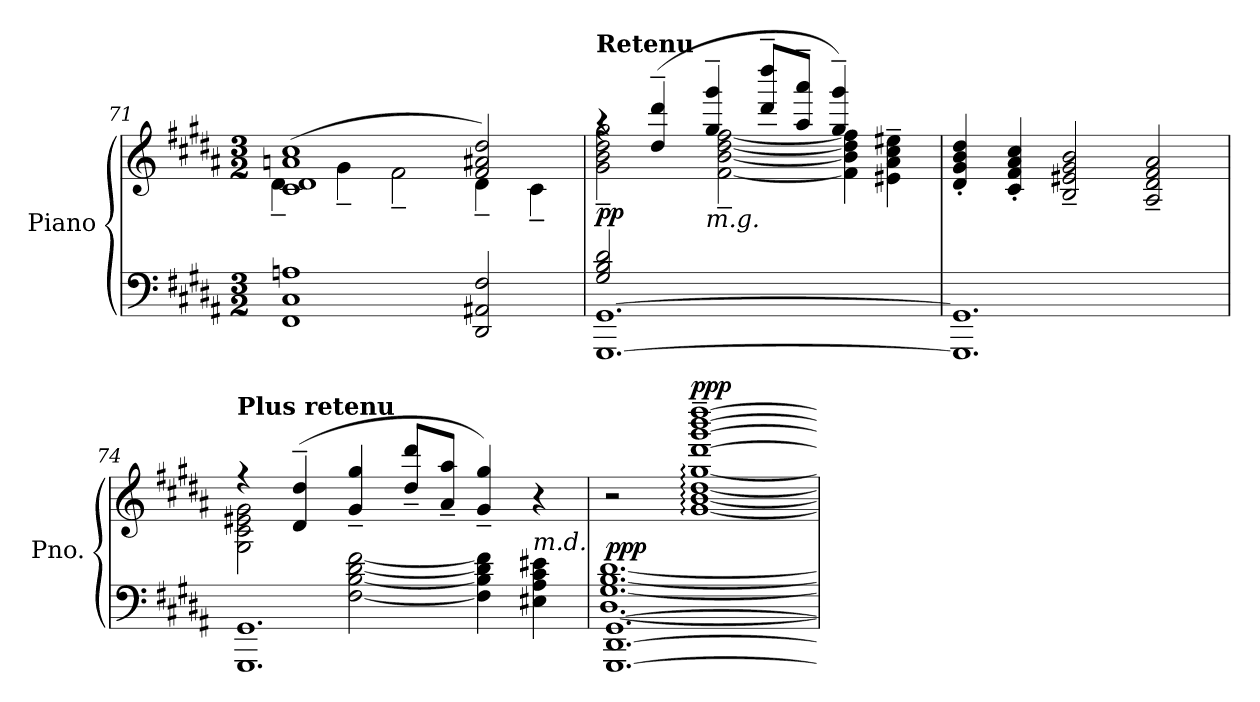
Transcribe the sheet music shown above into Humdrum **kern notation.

**kern	**kern	**dynam
*part1	*part1	*part1
*staff2	*staff1	*staff1/2
*I"Piano	*	*
*I'Pno.	*	*
*clefF4	*clefG2	*
*k[f#c#g#d#a#]	*k[f#c#g#d#a#]	*
*M3/2	*M3/2	*
=71	=71	=71
*	*^	*
!	!	!	!LO:DY:b
1FF# 1C# 1An	(>1c# 1d# 1an 1cc#	4d#~\	other-dynamics
.	.	4g#~\	.
.	.	2f#~\	.
2DD#/ 2AA#X/ 2F#/	2f#/ 2a#X/ 2dd#/)	4d#~\	.
.	.	4c#~\	.
=72	=72	=72	=72
*^	*	*	*
!	!	!LO:TX:a:B:t=Retenu	!	!
!	!	!	!	!LO:DY:b
[1.GGG# [1.GG#	2G#/ 2B/ 2d#/	4raa	(<2g#\~ 2b\~ 2dd#\~ 2gg#\~	pp
.	.	(>4dd#/~ 4ddd#/~	.	.
!	!	!LO:TX:b:i:t=m.g.	!	!
.	1ryy	4gg#/~ 4ggg#/~	[2f#\~ [2b\~ [2dd#\~ [2ff#\~	.
.	.	8ddd#/~ 8dddd#/~L	.	.
.	.	8aa#/~ 8aaa#/~J	.	.
.	.	4gg#/~ 4ggg#/~)	4f#\] 4b\] 4dd#\] 4ff#\]	.
.	.	4e#X\~ 4a#\~ 4cc#\~ 4ee#X\~	4ryy	.
*v	*v	*	*	*
!!LO:LB:g=z
=73	=73	=73	=73
!	!LO:TX:b:i:t=m.d.	!	!
*	*v	*v	*
1.GGG#] 1.GG#]	4d#/' 4g#/' 4b/' 4dd#/'	.
.	4c#/' 4f#/' 4a#/' 4cc#/'	.
.	2B/~ 2e#X/~ 2g#/~ 2b/~	.
.	2A#/~ 2d#/~ 2f#/~ 2a#/~	.
=74	=74	=74
*^	*^	*
!	!	!LO:TX:a:B:t=Plus retenu	!	!
!	!	!	!	!LO:DY:b
1.GGG# 1.GG#	2ryy	4r	2G#\ 2c#\ 2e#X\ 2g#\	other-dynamics
.	.	(>4d#/~ 4dd#/~	.	.
.	[2F#\ [2B\ [2d#\ [2f#\	4g#/~ 4gg#/~	1ryy	.
.	.	8dd#/~ 8ddd#/~L	.	.
.	.	8a#/~ 8aa#/~J	.	.
.	4F#\] 4B\] 4d#\] 4f#\]	4g#/~ 4gg#/~)	.	.
!	!LO:TX:a:i:t=m.d.	!	!	!
.	4E#X\ 4A#\ 4c#\ 4e#X\	4r	.	.
=75	=75	=75	=75	=75
!	!	!	!	!LO:DY:a=2
[1.GGG# [1.DD# [1.GG#	[1.D# [1.G# [1.B [1.d#)	2r	2ryy	ppp
!	!	!	!	!LO:DY:a
.	.	[1ddd#~ [1ggg#~ [1bbb~ [1dddd#~	[1g#: [1b: [1dd#: [1gg#:	ppp
*v	*v	*	*	*
*	*v	*v	*
=	=	=
*-	*-	*-
